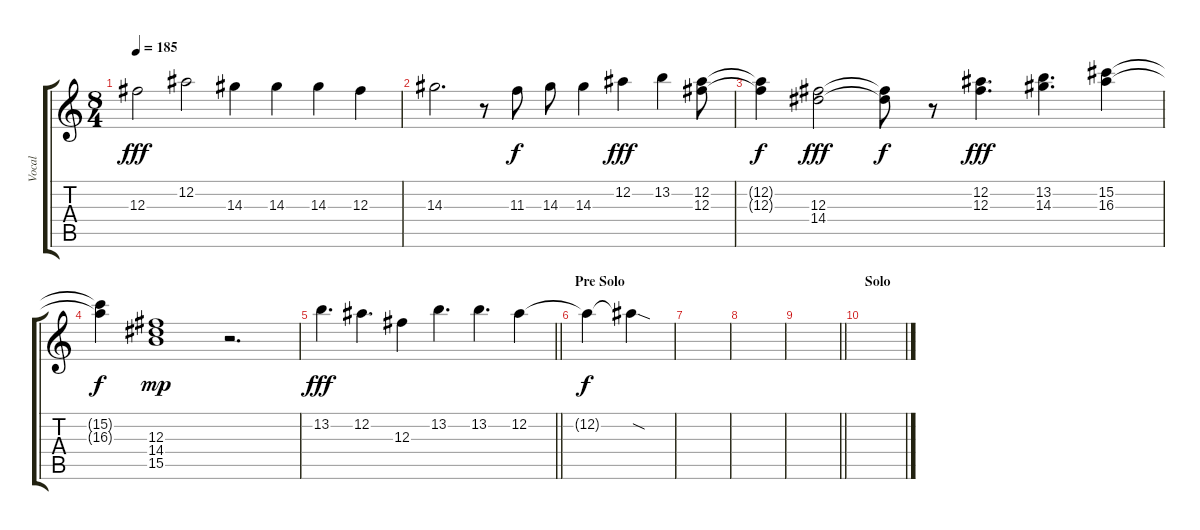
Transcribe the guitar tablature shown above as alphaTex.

\track ("Vocal" "Vocal") {instrument acousticguitarsteel}
\staff {score tabs}
\tuning (Eb4 Bb3 Gb3 Db3 Ab2 Eb2) {hide}
\ts (8 4)
\tempo 185
\clef g2
\ks c
12.3.2{dy fff} 12.2.2 14.3.4 14.3.4 14.3.4 12.3.4 |
14.3.2{d} r.8 11.3.8{dy f} 14.3.8 14.3.4 12.2.4{dy fff} 13.2.4 (12.2 12.3).8 |
(12.2{t} 12.3{t}).4{dy f} (12.3 14.4).2{dy fff} (12.3{t} 14.4{t}).8{dy f} r.8 (12.2 12.3).4{d dy fff} (13.2 14.3).4{d} (15.2 16.3).4 |
(15.2{t} 16.3{t}).4{dy f} (12.3 14.4 15.5).1{dy mp} r.2{d} |
\barLineRight lightlight
13.2.4{d dy fff} 12.2.4{d} 12.3.4 13.2.4{d} 13.2.4{d} 12.2.4 |
\section ("" "Pre Solo")
12.2{t}.4{dy f} 12.2{sod t}.4 |
|
|
\barLineRight lightlight
|
\section ("" "Solo")
